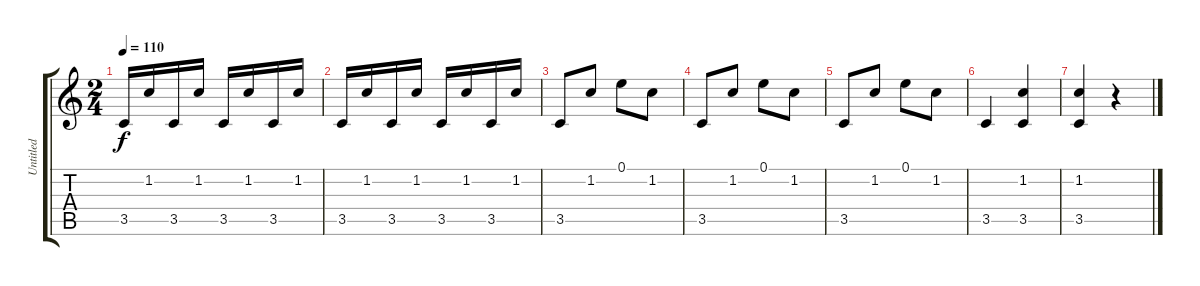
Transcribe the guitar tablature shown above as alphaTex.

\track ("Untitled" "Untitled") {instrument acousticguitarnylon}
\staff {score tabs}
\tuning (E4 B3 G3 D3 A2 E2) {hide}
\ts (2 4)
\tempo 110
\clef g2
\ks c
3.5.16{dy f} 1.2.16 3.5.16 1.2.16 3.5.16 1.2.16 3.5.16 1.2.16 |
3.5.16 1.2.16 3.5.16 1.2.16 3.5.16 1.2.16 3.5.16 1.2.16 |
3.5.8 1.2.8 0.1.8 1.2.8 |
3.5.8 1.2.8 0.1.8 1.2.8 |
3.5.8 1.2.8 0.1.8 1.2.8 |
3.5.4 (1.2 3.5).4 |
(1.2 3.5).4 r.4
